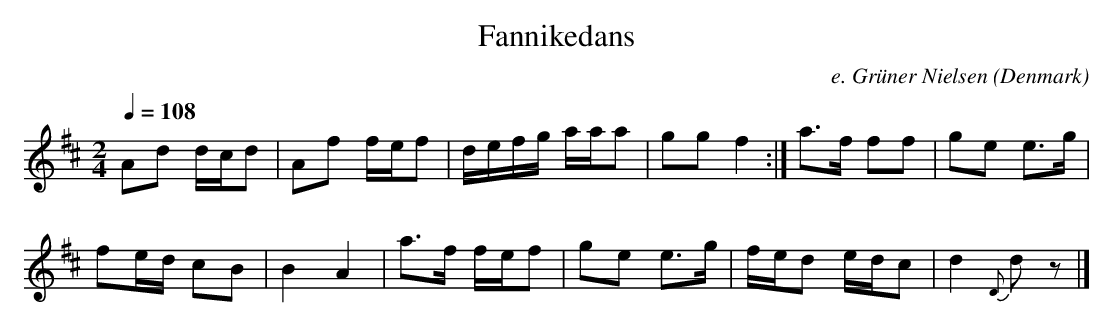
X:1
T:Fannikedans
Q:1/4=108
M:2/4
L:1/8
C:e. Gr\"uner Nielsen
O:Denmark
K:D
Ad d/c/d| Af f/e/f| d/e/f/g/ a/a/a| gg f2:|\
a>f ff| ge e>g|
fe/d/ cB| B2 A2|\
a>f f/e/f| ge e>g| f/e/d e/d/c| d2 {D}dz|]
